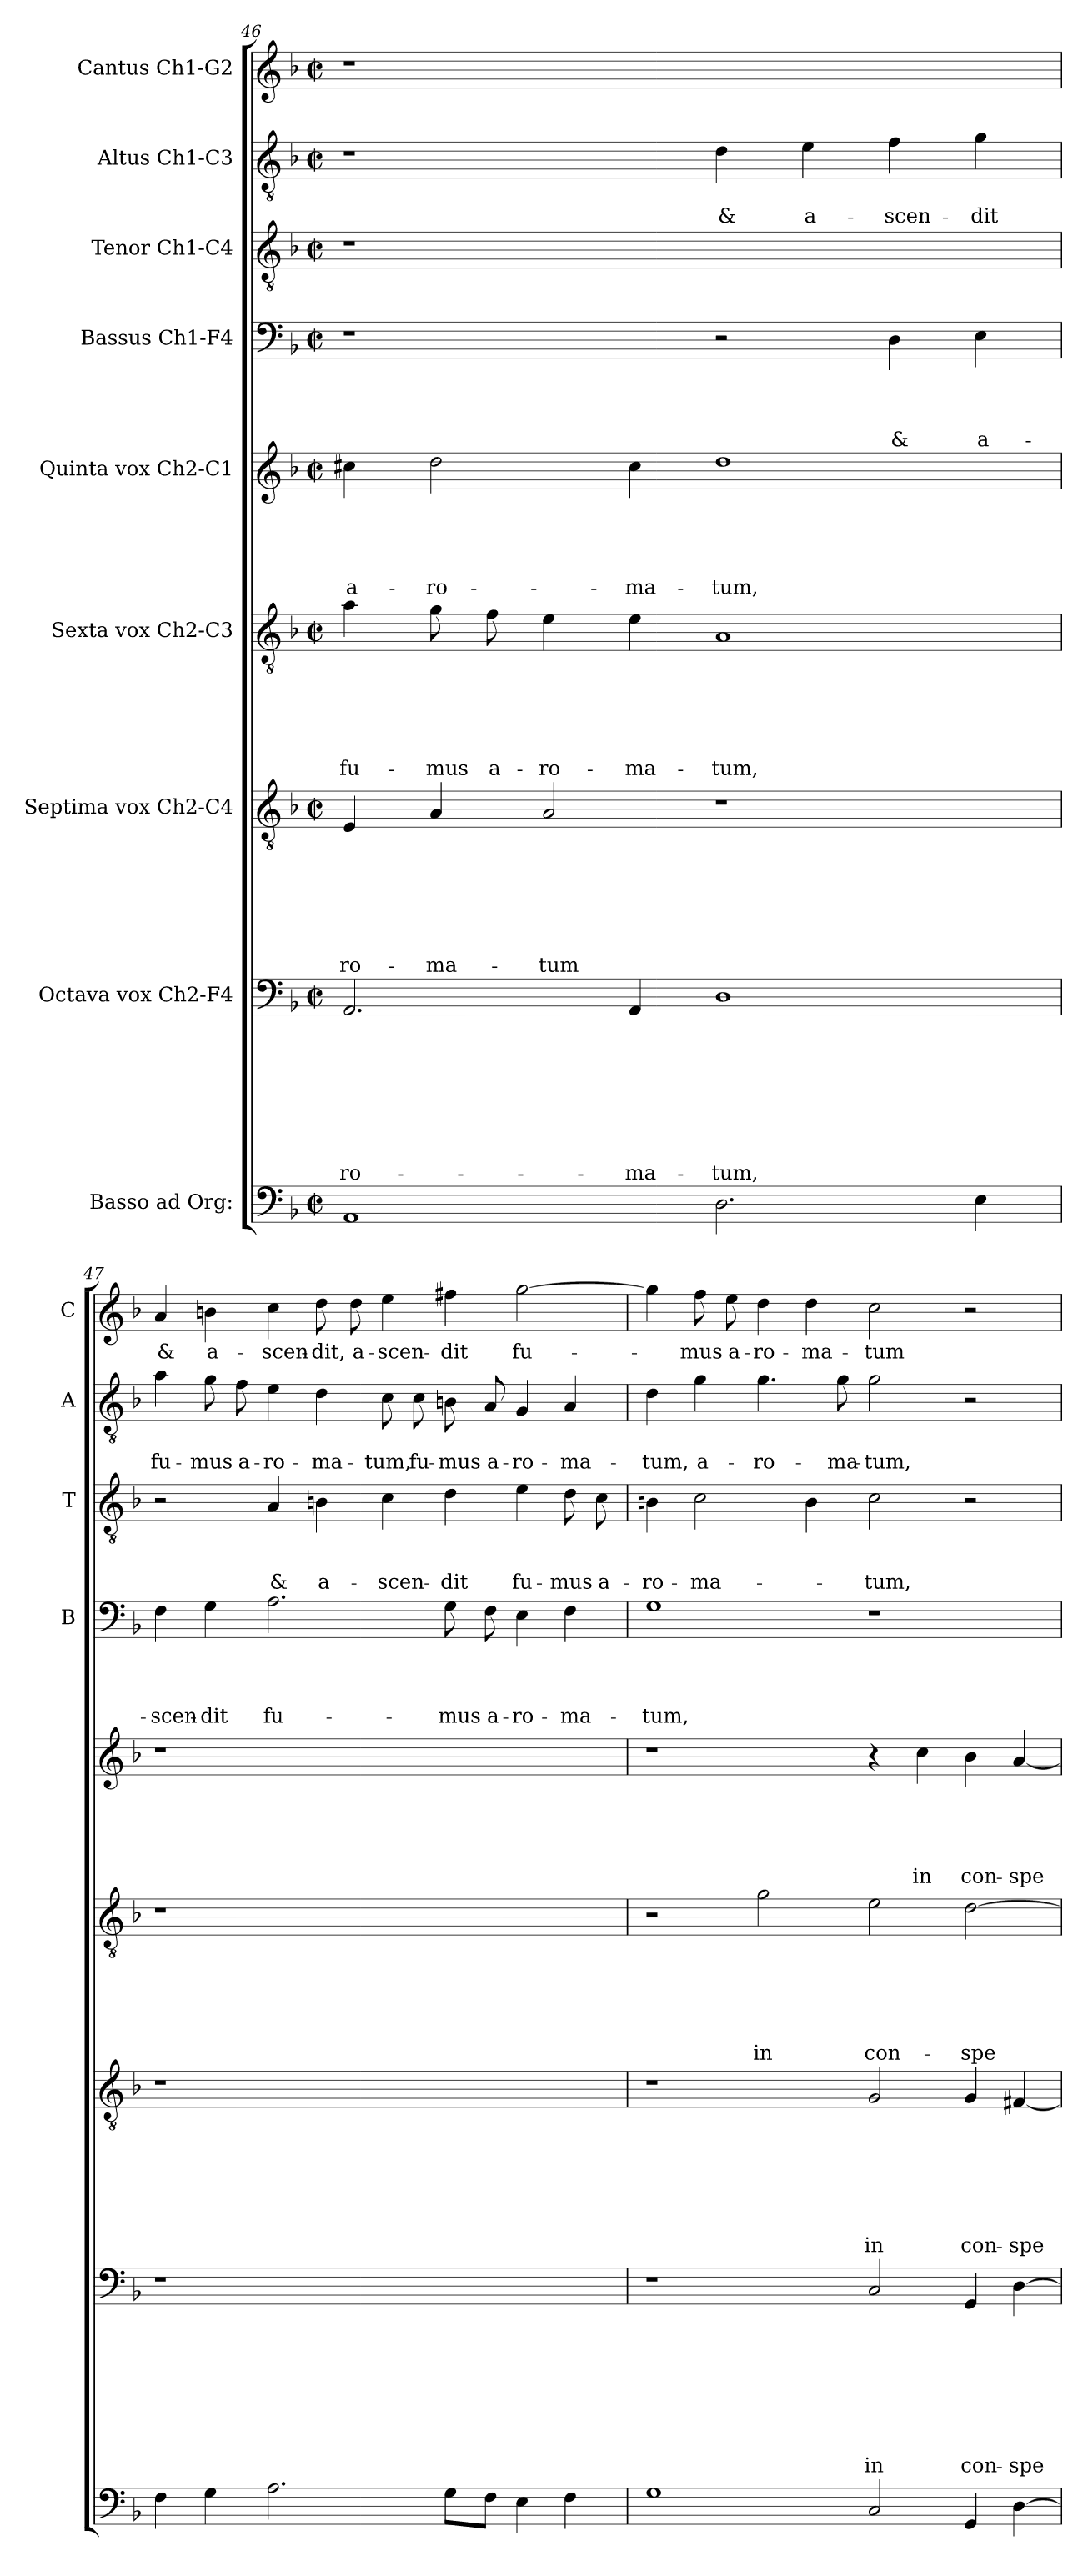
**kern	**kern	**text	**text	**text	**text	**text	**text	**text	**text	**kern	**text	**text	**text	**text	**text	**text	**text	**kern	**text	**text	**text	**text	**text	**text	**kern	**text	**text	**text	**text	**text	**kern	**text	**text	**text	**text	**kern	**text	**text	**text	**kern	**text	**text	**kern	**text
*part9	*part8	*part8	*part8	*part8	*part8	*part8	*part8	*part8	*part8	*part7	*part7	*part7	*part7	*part7	*part7	*part7	*part7	*part6	*part6	*part6	*part6	*part6	*part6	*part6	*part5	*part5	*part5	*part5	*part5	*part5	*part4	*part4	*part4	*part4	*part4	*part3	*part3	*part3	*part3	*part2	*part2	*part2	*part1	*part1
*staff9	*staff8	*staff8	*staff8	*staff8	*staff8	*staff8	*staff8	*staff8	*staff8	*staff7	*staff7	*staff7	*staff7	*staff7	*staff7	*staff7	*staff7	*staff6	*staff6	*staff6	*staff6	*staff6	*staff6	*staff6	*staff5	*staff5	*staff5	*staff5	*staff5	*staff5	*staff4	*staff4	*staff4	*staff4	*staff4	*staff3	*staff3	*staff3	*staff3	*staff2	*staff2	*staff2	*staff1	*staff1
*I"Basso ad Org:	*I"Octava vox Ch2-F4	*	*	*	*	*	*	*	*	*I"Septima vox Ch2-C4	*	*	*	*	*	*	*	*I"Sexta vox Ch2-C3	*	*	*	*	*	*	*I"Quinta vox Ch2-C1	*	*	*	*	*	*I"Bassus Ch1-F4	*	*	*	*	*I"Tenor Ch1-C4	*	*	*	*I"Altus Ch1-C3	*	*	*I"Cantus Ch1-G2	*
*	*	*	*	*	*	*	*	*	*	*	*	*	*	*	*	*	*	*	*	*	*	*	*	*	*	*	*	*	*	*	*I'B	*	*	*	*	*I'T	*	*	*	*I'A	*	*	*I'C	*
!!LO:LB:g=z
*clefF4	*clefF4	*	*	*	*	*	*	*	*	*clefGv2	*	*	*	*	*	*	*	*clefGv2	*	*	*	*	*	*	*clefG2	*	*	*	*	*	*clefF4	*	*	*	*	*clefGv2	*	*	*	*clefGv2	*	*	*clefG2	*
*k[b-]	*k[b-]	*	*	*	*	*	*	*	*	*k[b-]	*	*	*	*	*	*	*	*k[b-]	*	*	*	*	*	*	*k[b-]	*	*	*	*	*	*k[b-]	*	*	*	*	*k[b-]	*	*	*	*k[b-]	*	*	*k[b-]	*
*F:	*F:	*	*	*	*	*	*	*	*	*F:	*	*	*	*	*	*	*	*F:	*	*	*	*	*	*	*F:	*	*	*	*	*	*F:	*	*	*	*	*F:	*	*	*	*F:	*	*	*F:	*
*M2/2	*M2/2	*	*	*	*	*	*	*	*	*M2/2	*	*	*	*	*	*	*	*M2/2	*	*	*	*	*	*	*M2/2	*	*	*	*	*	*M2/2	*	*	*	*	*M2/2	*	*	*	*M2/2	*	*	*M2/2	*
*met(c|)	*met(c|)	*	*	*	*	*	*	*	*	*met(c|)	*	*	*	*	*	*	*	*met(c|)	*	*	*	*	*	*	*met(c|)	*	*	*	*	*	*met(c|)	*	*	*	*	*met(c|)	*	*	*	*met(c|)	*	*	*met(c|)	*
=46	=46	=46	=46	=46	=46	=46	=46	=46	=46	=46	=46	=46	=46	=46	=46	=46	=46	=46	=46	=46	=46	=46	=46	=46	=46	=46	=46	=46	=46	=46	=46	=46	=46	=46	=46	=46	=46	=46	=46	=46	=46	=46	=46	=46
!	!	!	!	!	!	!	!	!	!LO:LY:b	!	!	!	!	!	!	!	!LO:LY:b	!	!	!	!	!	!	!LO:LY:b	!	!	!	!	!	!LO:LY:b	!	!	!	!	!	!	!	!	!	!	!	!	!	!
1AA	2.AA/	.	.	.	.	.	.	.	-ro-	4E/	.	.	.	.	.	.	-ro-	4a\	.	.	.	.	.	fu-	4cc#X\	.	.	.	.	a-	1r	.	.	.	.	1r	.	.	.	1r	.	.	1r	.
!	!	!	!	!	!	!	!	!	!	!	!	!	!	!	!	!	!LO:LY:b	!	!	!	!	!	!	!LO:LY:b	!	!	!	!	!	!LO:LY:b	!	!	!	!	!	!	!	!	!	!	!	!	!	!
.	.	.	.	.	.	.	.	.	.	4A/	.	.	.	.	.	.	-ma-	8g\	.	.	.	.	.	-mus	2dd\	.	.	.	.	-ro-	.	.	.	.	.	.	.	.	.	.	.	.	.	.
!	!	!	!	!	!	!	!	!	!	!	!	!	!	!	!	!	!	!	!	!	!	!	!	!LO:LY:b	!	!	!	!	!	!	!	!	!	!	!	!	!	!	!	!	!	!	!	!
.	.	.	.	.	.	.	.	.	.	.	.	.	.	.	.	.	.	8f\	.	.	.	.	.	a-	.	.	.	.	.	.	.	.	.	.	.	.	.	.	.	.	.	.	.	.
!	!	!	!	!	!	!	!	!	!	!	!	!	!	!	!	!	!LO:LY:b	!	!	!	!	!	!	!LO:LY:b	!	!	!	!	!	!	!	!	!	!	!	!	!	!	!	!	!	!	!	!
.	.	.	.	.	.	.	.	.	.	2A/	.	.	.	.	.	.	-tum	4e\	.	.	.	.	.	-ro-	.	.	.	.	.	.	.	.	.	.	.	.	.	.	.	.	.	.	.	.
!	!	!	!	!	!	!	!	!	!LO:LY:b	!	!	!	!	!	!	!	!	!	!	!	!	!	!	!LO:LY:b	!	!	!	!	!	!LO:LY:b	!	!	!	!	!	!	!	!	!	!	!	!	!	!
.	4AA/	.	.	.	.	.	.	.	-ma-	.	.	.	.	.	.	.	.	4e\	.	.	.	.	.	-ma-	4cc#\	.	.	.	.	-ma-	.	.	.	.	.	.	.	.	.	.	.	.	.	.
!	!	!	!	!	!	!	!	!	!LO:LY:b	!	!	!	!	!	!	!	!	!	!	!	!	!	!	!LO:LY:b	!	!	!	!	!	!LO:LY:b	!	!	!	!	!	!	!	!	!	!	!	!LO:LY:b	!	!
2.D\	1D	.	.	.	.	.	.	.	-tum,	1r	.	.	.	.	.	.	.	1A	.	.	.	.	.	-tum,	1dd	.	.	.	.	-tum,	2r	.	.	.	.	1ryy	.	.	.	4d\	.	&	1ryy	.
!	!	!	!	!	!	!	!	!	!	!	!	!	!	!	!	!	!	!	!	!	!	!	!	!	!	!	!	!	!	!	!	!	!	!	!	!	!	!	!	!	!	!LO:LY:b	!	!
.	.	.	.	.	.	.	.	.	.	.	.	.	.	.	.	.	.	.	.	.	.	.	.	.	.	.	.	.	.	.	.	.	.	.	.	.	.	.	.	4e\	.	a-	.	.
!	!	!	!	!	!	!	!	!	!	!	!	!	!	!	!	!	!	!	!	!	!	!	!	!	!	!	!	!	!	!	!	!	!	!	!LO:LY:b	!	!	!	!	!	!	!LO:LY:b	!	!
.	.	.	.	.	.	.	.	.	.	.	.	.	.	.	.	.	.	.	.	.	.	.	.	.	.	.	.	.	.	.	4D\	.	.	.	&	.	.	.	.	4f\	.	-scen-	.	.
!	!	!	!	!	!	!	!	!	!	!	!	!	!	!	!	!	!	!	!	!	!	!	!	!	!	!	!	!	!	!	!	!	!	!	!LO:LY:b	!	!	!	!	!	!	!LO:LY:b	!	!
4E\	.	.	.	.	.	.	.	.	.	.	.	.	.	.	.	.	.	.	.	.	.	.	.	.	.	.	.	.	.	.	4E\	.	.	.	a-	.	.	.	.	4g\	.	-dit	.	.
=47	=47	=47	=47	=47	=47	=47	=47	=47	=47	=47	=47	=47	=47	=47	=47	=47	=47	=47	=47	=47	=47	=47	=47	=47	=47	=47	=47	=47	=47	=47	=47	=47	=47	=47	=47	=47	=47	=47	=47	=47	=47	=47	=47	=47
!	!	!	!	!	!	!	!	!	!	!	!	!	!	!	!	!	!	!	!	!	!	!	!	!	!	!	!	!	!	!	!	!	!	!	!LO:LY:b	!	!	!	!	!	!	!LO:LY:b	!	!LO:LY:b
4F\	1r	.	.	.	.	.	.	.	.	1r	.	.	.	.	.	.	.	1r	.	.	.	.	.	.	1r	.	.	.	.	.	4F\	.	.	.	-scen-	2r	.	.	.	4a\	.	fu-	4a/	&
!	!	!	!	!	!	!	!	!	!	!	!	!	!	!	!	!	!	!	!	!	!	!	!	!	!	!	!	!	!	!	!	!	!	!	!LO:LY:b	!	!	!	!	!	!	!LO:LY:b	!	!LO:LY:b
4G\	.	.	.	.	.	.	.	.	.	.	.	.	.	.	.	.	.	.	.	.	.	.	.	.	.	.	.	.	.	.	4G\	.	.	.	-dit	.	.	.	.	8g\	.	-mus	4bn\	a-
!	!	!	!	!	!	!	!	!	!	!	!	!	!	!	!	!	!	!	!	!	!	!	!	!	!	!	!	!	!	!	!	!	!	!	!	!	!	!	!	!	!	!LO:LY:b	!	!
.	.	.	.	.	.	.	.	.	.	.	.	.	.	.	.	.	.	.	.	.	.	.	.	.	.	.	.	.	.	.	.	.	.	.	.	.	.	.	.	8f\	.	a-	.	.
!	!	!	!	!	!	!	!	!	!	!	!	!	!	!	!	!	!	!	!	!	!	!	!	!	!	!	!	!	!	!	!	!	!	!	!LO:LY:b	!	!	!	!LO:LY:b	!	!	!LO:LY:b	!	!LO:LY:b
2.A\	.	.	.	.	.	.	.	.	.	.	.	.	.	.	.	.	.	.	.	.	.	.	.	.	.	.	.	.	.	.	2.A\	.	.	.	fu-	4A/	.	.	&	4e\	.	-ro-	4cc\	-scen-
!	!	!	!	!	!	!	!	!	!	!	!	!	!	!	!	!	!	!	!	!	!	!	!	!	!	!	!	!	!	!	!	!	!	!	!	!	!	!	!LO:LY:b	!	!	!LO:LY:b	!	!LO:LY:b
.	.	.	.	.	.	.	.	.	.	.	.	.	.	.	.	.	.	.	.	.	.	.	.	.	.	.	.	.	.	.	.	.	.	.	.	4Bn\	.	.	a-	4d\	.	-ma-	8dd\	-dit,
!	!	!	!	!	!	!	!	!	!	!	!	!	!	!	!	!	!	!	!	!	!	!	!	!	!	!	!	!	!	!	!	!	!	!	!	!	!	!	!	!	!	!	!	!LO:LY:b
.	.	.	.	.	.	.	.	.	.	.	.	.	.	.	.	.	.	.	.	.	.	.	.	.	.	.	.	.	.	.	.	.	.	.	.	.	.	.	.	.	.	.	8dd\	a-
!	!	!	!	!	!	!	!	!	!	!	!	!	!	!	!	!	!	!	!	!	!	!	!	!	!	!	!	!	!	!	!	!	!	!	!	!	!	!	!LO:LY:b	!	!	!LO:LY:b	!	!LO:LY:b
.	1ryy	.	.	.	.	.	.	.	.	1ryy	.	.	.	.	.	.	.	1ryy	.	.	.	.	.	.	1ryy	.	.	.	.	.	.	.	.	.	.	4c\	.	.	-scen-	8c\	.	-tum,	4ee\	-scen-
!	!	!	!	!	!	!	!	!	!	!	!	!	!	!	!	!	!	!	!	!	!	!	!	!	!	!	!	!	!	!	!	!	!	!	!	!	!	!	!	!	!	!LO:LY:b	!	!
.	.	.	.	.	.	.	.	.	.	.	.	.	.	.	.	.	.	.	.	.	.	.	.	.	.	.	.	.	.	.	.	.	.	.	.	.	.	.	.	8c\	.	fu-	.	.
!	!	!	!	!	!	!	!	!	!	!	!	!	!	!	!	!	!	!	!	!	!	!	!	!	!	!	!	!	!	!	!	!	!	!	!LO:LY:b	!	!	!	!LO:LY:b	!	!	!LO:LY:b	!	!LO:LY:b
8G\L	.	.	.	.	.	.	.	.	.	.	.	.	.	.	.	.	.	.	.	.	.	.	.	.	.	.	.	.	.	.	8G\	.	.	.	-mus	4d\	.	.	-dit	8Bn\	.	-mus	4ff#X\	-dit
!	!	!	!	!	!	!	!	!	!	!	!	!	!	!	!	!	!	!	!	!	!	!	!	!	!	!	!	!	!	!	!	!	!	!	!LO:LY:b	!	!	!	!	!	!	!LO:LY:b	!	!
8F\J	.	.	.	.	.	.	.	.	.	.	.	.	.	.	.	.	.	.	.	.	.	.	.	.	.	.	.	.	.	.	8F\	.	.	.	a-	.	.	.	.	8A/	.	a-	.	.
!	!	!	!	!	!	!	!	!	!	!	!	!	!	!	!	!	!	!	!	!	!	!	!	!	!	!	!	!	!	!	!	!	!	!	!LO:LY:b	!	!	!	!LO:LY:b	!	!	!LO:LY:b	!	!LO:LY:b
4E\	.	.	.	.	.	.	.	.	.	.	.	.	.	.	.	.	.	.	.	.	.	.	.	.	.	.	.	.	.	.	4E\	.	.	.	-ro-	4e\	.	.	fu-	4G/	.	-ro-	[2gg\	fu-
!	!	!	!	!	!	!	!	!	!	!	!	!	!	!	!	!	!	!	!	!	!	!	!	!	!	!	!	!	!	!	!	!	!	!	!LO:LY:b	!	!	!	!LO:LY:b	!	!	!LO:LY:b	!	!
4F\	.	.	.	.	.	.	.	.	.	.	.	.	.	.	.	.	.	.	.	.	.	.	.	.	.	.	.	.	.	.	4F\	.	.	.	-ma-	8d\	.	.	-mus	4A/	.	-ma-	.	.
!	!	!	!	!	!	!	!	!	!	!	!	!	!	!	!	!	!	!	!	!	!	!	!	!	!	!	!	!	!	!	!	!	!	!	!	!	!	!	!LO:LY:b	!	!	!	!	!
.	.	.	.	.	.	.	.	.	.	.	.	.	.	.	.	.	.	.	.	.	.	.	.	.	.	.	.	.	.	.	.	.	.	.	.	8c\	.	.	a-	.	.	.	.	.
=48	=48	=48	=48	=48	=48	=48	=48	=48	=48	=48	=48	=48	=48	=48	=48	=48	=48	=48	=48	=48	=48	=48	=48	=48	=48	=48	=48	=48	=48	=48	=48	=48	=48	=48	=48	=48	=48	=48	=48	=48	=48	=48	=48	=48
!	!	!	!	!	!	!	!	!	!	!	!	!	!	!	!	!	!	!	!	!	!	!	!	!	!	!	!	!	!	!	!	!	!	!	!LO:LY:b	!	!	!	!LO:LY:b	!	!	!LO:LY:b	!	!
1G	1r	.	.	.	.	.	.	.	.	1r	.	.	.	.	.	.	.	2r	.	.	.	.	.	.	1r	.	.	.	.	.	1G	.	.	.	-tum,	4Bn\	.	.	-ro-	4d\	.	-tum,	4gg\]	.
!	!	!	!	!	!	!	!	!	!	!	!	!	!	!	!	!	!	!	!	!	!	!	!	!	!	!	!	!	!	!	!	!	!	!	!	!	!	!	!LO:LY:b	!	!	!LO:LY:b	!	!LO:LY:b
.	.	.	.	.	.	.	.	.	.	.	.	.	.	.	.	.	.	.	.	.	.	.	.	.	.	.	.	.	.	.	.	.	.	.	.	2c\	.	.	-ma-	4g\	.	a-	8ff\	-mus
!	!	!	!	!	!	!	!	!	!	!	!	!	!	!	!	!	!	!	!	!	!	!	!	!	!	!	!	!	!	!	!	!	!	!	!	!	!	!	!	!	!	!	!	!LO:LY:b
.	.	.	.	.	.	.	.	.	.	.	.	.	.	.	.	.	.	.	.	.	.	.	.	.	.	.	.	.	.	.	.	.	.	.	.	.	.	.	.	.	.	.	8ee\	a-
!	!	!	!	!	!	!	!	!	!	!	!	!	!	!	!	!	!	!	!	!	!	!	!	!LO:LY:b	!	!	!	!	!	!	!	!	!	!	!	!	!	!	!	!	!	!LO:LY:b	!	!LO:LY:b
.	.	.	.	.	.	.	.	.	.	.	.	.	.	.	.	.	.	2g\	.	.	.	.	.	in	.	.	.	.	.	.	.	.	.	.	.	.	.	.	.	4.g\	.	-ro-	4dd\	-ro-
!	!	!	!	!	!	!	!	!	!	!	!	!	!	!	!	!	!	!	!	!	!	!	!	!	!	!	!	!	!	!	!	!	!	!	!	!	!	!	!	!	!	!	!	!LO:LY:b
.	.	.	.	.	.	.	.	.	.	.	.	.	.	.	.	.	.	.	.	.	.	.	.	.	.	.	.	.	.	.	.	.	.	.	.	4B\	.	.	.	.	.	.	4dd\	-ma-
!	!	!	!	!	!	!	!	!	!	!	!	!	!	!	!	!	!	!	!	!	!	!	!	!	!	!	!	!	!	!	!	!	!	!	!	!	!	!	!	!	!	!LO:LY:b	!	!
.	.	.	.	.	.	.	.	.	.	.	.	.	.	.	.	.	.	.	.	.	.	.	.	.	.	.	.	.	.	.	.	.	.	.	.	.	.	.	.	8g\	.	-ma-	.	.
!	!	!	!	!	!	!	!	!	!LO:LY:b	!	!	!	!	!	!	!	!LO:LY:b	!	!	!	!	!	!	!LO:LY:b	!	!	!	!	!	!	!	!	!	!	!	!	!	!	!LO:LY:b	!	!	!LO:LY:b	!	!LO:LY:b
2C/	2C/	.	.	.	.	.	.	.	in	2G/	.	.	.	.	.	.	in	2e\	.	.	.	.	.	con-	4r	.	.	.	.	.	1r	.	.	.	.	2c\	.	.	-tum,	2g\	.	-tum,	2cc\	-tum
!	!	!	!	!	!	!	!	!	!	!	!	!	!	!	!	!	!	!	!	!	!	!	!	!	!	!	!	!	!	!LO:LY:b	!	!	!	!	!	!	!	!	!	!	!	!	!	!
.	.	.	.	.	.	.	.	.	.	.	.	.	.	.	.	.	.	.	.	.	.	.	.	.	4cc\	.	.	.	.	in	.	.	.	.	.	.	.	.	.	.	.	.	.	.
!	!	!	!	!	!	!	!	!	!LO:LY:b	!	!	!	!	!	!	!	!LO:LY:b	!	!	!	!	!	!	!LO:LY:b	!	!	!	!	!	!LO:LY:b	!	!	!	!	!	!	!	!	!	!	!	!	!	!
4GG/	4GG/	.	.	.	.	.	.	.	con-	4G/	.	.	.	.	.	.	con-	[2d\	.	.	.	.	.	-spe-	4b-\	.	.	.	.	con-	.	.	.	.	.	2r	.	.	.	2r	.	.	2r	.
!	!	!	!	!	!	!	!	!	!LO:LY:b	!	!	!	!	!	!	!	!LO:LY:b	!	!	!	!	!	!	!	!	!	!	!	!	!LO:LY:b	!	!	!	!	!	!	!	!	!	!	!	!	!	!
[4D\	[4D\	.	.	.	.	.	.	.	-spe-	[4F#X/	.	.	.	.	.	.	-spe-	.	.	.	.	.	.	.	[4a/	.	.	.	.	-spe-	.	.	.	.	.	.	.	.	.	.	.	.	.	.
=	=	=	=	=	=	=	=	=	=	=	=	=	=	=	=	=	=	=	=	=	=	=	=	=	=	=	=	=	=	=	=	=	=	=	=	=	=	=	=	=	=	=	=	=
*-	*-	*-	*-	*-	*-	*-	*-	*-	*-	*-	*-	*-	*-	*-	*-	*-	*-	*-	*-	*-	*-	*-	*-	*-	*-	*-	*-	*-	*-	*-	*-	*-	*-	*-	*-	*-	*-	*-	*-	*-	*-	*-	*-	*-
